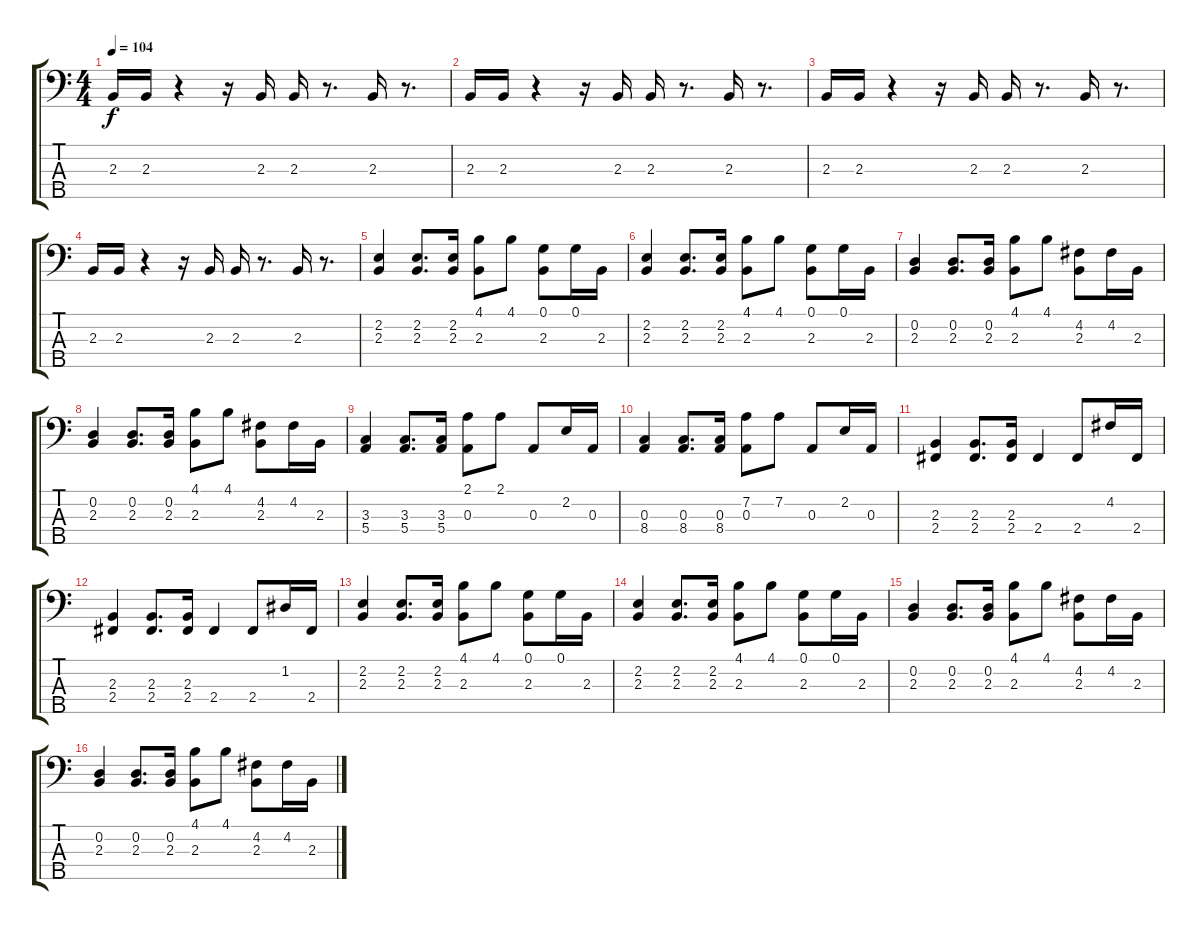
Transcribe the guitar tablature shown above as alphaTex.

\track "" {instrument electricbasspick}
\staff {score tabs}
\tuning (G2 D2 A1 E1 B0) {hide}
\ts (4 4)
\tempo 104
\clef f4
\ks c
2.3.16{dy f} 2.3.16 r.4 r.16 2.3.16 2.3.16 r.8{d} 2.3.16 r.8{d} |
2.3.16 2.3.16 r.4 r.16 2.3.16 2.3.16 r.8{d} 2.3.16 r.8{d} |
2.3.16 2.3.16 r.4 r.16 2.3.16 2.3.16 r.8{d} 2.3.16 r.8{d} |
2.3.16 2.3.16 r.4 r.16 2.3.16 2.3.16 r.8{d} 2.3.16 r.8{d} |
(2.2 2.3).4 (2.2 2.3).8{d} (2.2 2.3).16 (4.1 2.3).8 4.1.8 (0.1 2.3).8 0.1.16 2.3.16 |
(2.2 2.3).4 (2.2 2.3).8{d} (2.2 2.3).16 (4.1 2.3).8 4.1.8 (0.1 2.3).8 0.1.16 2.3.16 |
(0.2 2.3).4 (0.2 2.3).8{d} (0.2 2.3).16 (4.1 2.3).8 4.1.8 (4.2 2.3).8 4.2.16 2.3.16 |
(0.2 2.3).4 (0.2 2.3).8{d} (0.2 2.3).16 (4.1 2.3).8 4.1.8 (4.2 2.3).8 4.2.16 2.3.16 |
(3.3 5.4).4 (3.3 5.4).8{d} (3.3 5.4).16 (2.1 0.3).8 2.1.8 0.3.8 2.2.16 0.3.16 |
(0.3 8.4).4 (0.3 8.4).8{d} (0.3 8.4).16 (7.2 0.3).8 7.2.8 0.3.8 2.2.16 0.3.16 |
(2.3 2.4).4 (2.3 2.4).8{d} (2.3 2.4).16 2.4.4 2.4.8 4.2.16 2.4.16 |
(2.3 2.4).4 (2.3 2.4).8{d} (2.3 2.4).16 2.4.4 2.4.8 1.2.16 2.4.16 |
(2.2 2.3).4 (2.2 2.3).8{d} (2.2 2.3).16 (4.1 2.3).8 4.1.8 (0.1 2.3).8 0.1.16 2.3.16 |
(2.2 2.3).4 (2.2 2.3).8{d} (2.2 2.3).16 (4.1 2.3).8 4.1.8 (0.1 2.3).8 0.1.16 2.3.16 |
(0.2 2.3).4 (0.2 2.3).8{d} (0.2 2.3).16 (4.1 2.3).8 4.1.8 (4.2 2.3).8 4.2.16 2.3.16 |
(0.2 2.3).4 (0.2 2.3).8{d} (0.2 2.3).16 (4.1 2.3).8 4.1.8 (4.2 2.3).8 4.2.16 2.3.16
